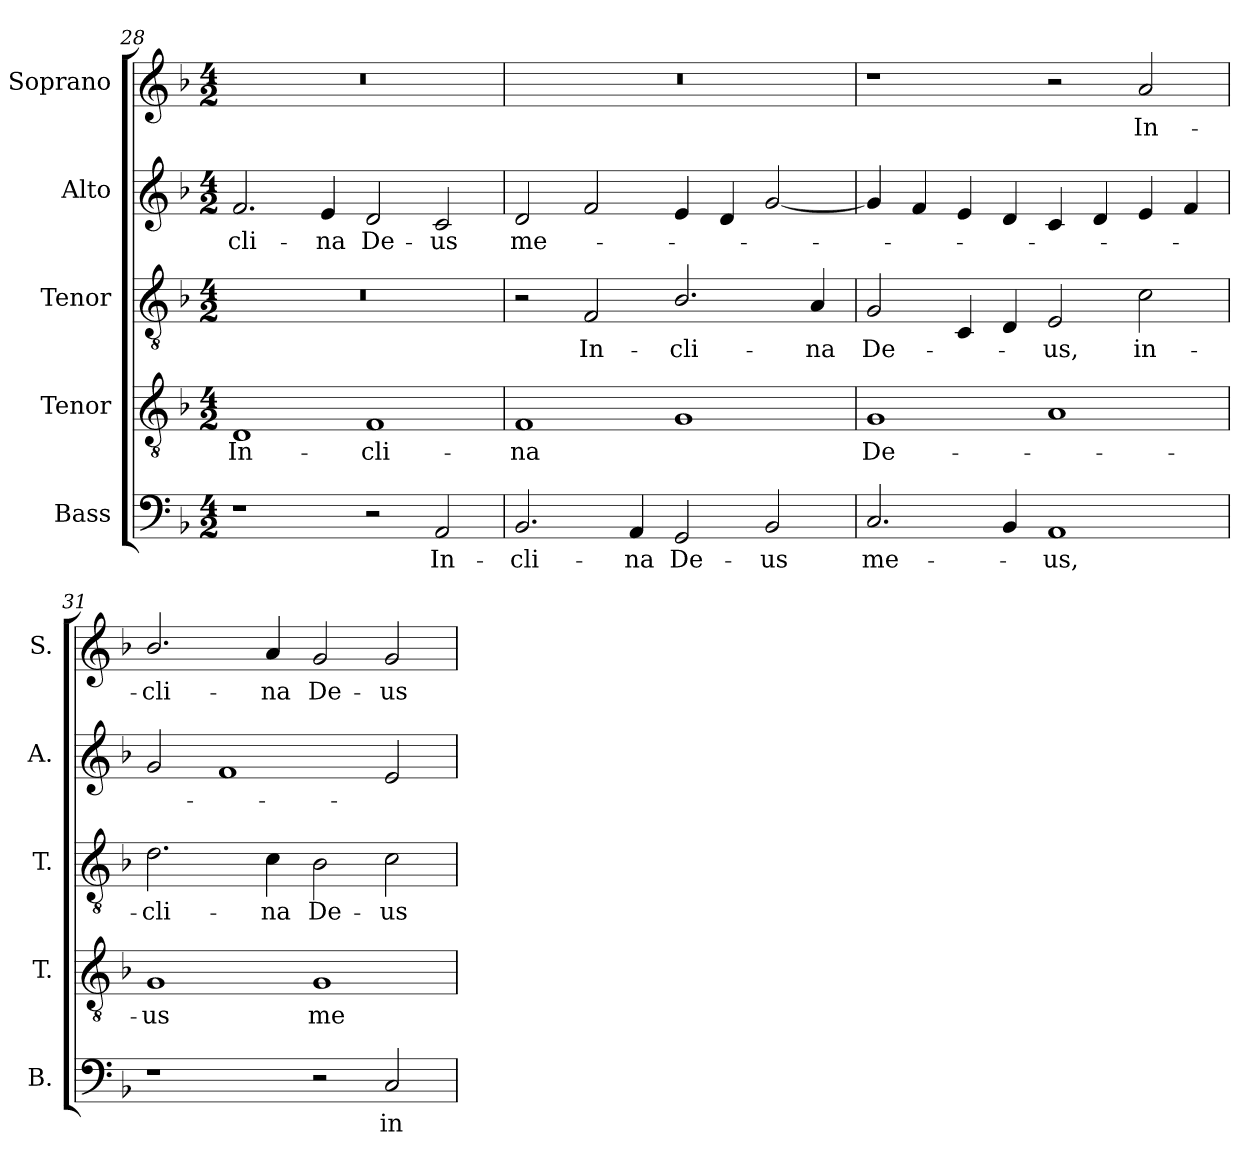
**kern	**text	**kern	**text	**kern	**text	**kern	**text	**kern	**text
*part5	*part5	*part4	*part4	*part3	*part3	*part2	*part2	*part1	*part1
*staff5	*staff5	*staff4	*staff4	*staff3	*staff3	*staff2	*staff2	*staff1	*staff1
*I"Bass	*	*I"Tenor	*	*I"Tenor	*	*I"Alto	*	*I"Soprano	*
*I'B.	*	*I'T.	*	*I'T.	*	*I'A.	*	*I'S.	*
*clefF4	*	*clefGv2	*	*clefGv2	*	*clefG2	*	*clefG2	*
*	*	*ITrd7c12	*	*ITrd7c12	*	*	*	*	*
*k[b-]	*	*k[b-]	*	*k[b-]	*	*k[b-]	*	*k[b-]	*
*F:	*	*F:	*	*F:	*	*F:	*	*F:	*
*M4/2	*	*M4/2	*	*M4/2	*	*M4/2	*	*M4/2	*
=28	=28	=28	=28	=28	=28	=28	=28	=28	=28
!	!	!	!LO:LY:b:color=#000000	!LO:N:vis=1	!	!	!	!	!
!	!	!	!	!	!	!	!LO:LY:b:color=#000000	!LO:N:vis=1	!
1r	.	1DDi	In-	0r	.	2.fi/	-cli-	0r	.
!	!	!	!	!	!	!	!LO:LY:b:color=#000000	!	!
.	.	.	.	.	.	4ei/	-na	.	.
!	!	!	!LO:LY:b:color=#000000	!	!	!	!	!	!
!	!	!	!	!	!	!	!LO:LY:b:color=#000000	!	!
2r	.	1FFi	-cli-	.	.	2di/	De-	.	.
!	!LO:LY:b:color=#000000	!	!	!	!	!	!	!	!
!	!	!	!	!	!	!	!LO:LY:b:color=#000000	!	!
2AAi/	In-	.	.	.	.	2ci/	-us	.	.
=29	=29	=29	=29	=29	=29	=29	=29	=29	=29
!	!LO:LY:b:color=#000000	!	!	!	!	!	!	!	!
!	!	!	!LO:LY:b:color=#000000	!	!	!	!	!	!
!	!	!	!	!	!	!	!LO:LY:b:color=#000000	!LO:N:vis=1	!
2.BB-i/	-cli-	1FFi	-na	2r	.	2di/	me-	0r	.
!	!	!	!	!	!LO:LY:b:color=#000000	!	!	!	!
.	.	.	.	2FFi/	In-	2fi/	.	.	.
!	!LO:LY:b:color=#000000	!	!	!	!	!	!	!	!
4AAi/	-na	.	.	.	.	.	.	.	.
!	!LO:LY:b:color=#000000	!	!	!	!	!	!	!	!
!	!	!	!	!	!LO:LY:b:color=#000000	!	!	!	!
2GGi/	De-	1GGi	.	2.BB-i/	-cli-	4ei/	.	.	.
.	.	.	.	.	.	4di/	.	.	.
!	!LO:LY:b:color=#000000	!	!	!	!	!	!	!	!
2BB-i/	-us	.	.	.	.	[2gi/	.	.	.
!	!	!	!	!	!LO:LY:b:color=#000000	!	!	!	!
.	.	.	.	4AAi/	-na	.	.	.	.
!!LO:PB:g=z
=30	=30	=30	=30	=30	=30	=30	=30	=30	=30
!	!LO:LY:b:color=#000000	!	!	!	!	!	!	!	!
!	!	!	!LO:LY:b:color=#000000	!	!	!	!	!	!
!	!	!	!	!	!LO:LY:b:color=#000000	!	!	!	!
2.Ci/	me-	1GGi	De-	2GGi/	De-	4gi/]	.	1r	.
.	.	.	.	.	.	4fi/	.	.	.
.	.	.	.	4CCi/	.	4ei/	.	.	.
4BB-i/	.	.	.	4DDi/	.	4di/	.	.	.
!	!LO:LY:b:color=#000000	!	!	!	!	!	!	!	!
!	!	!	!	!	!LO:LY:b:color=#000000	!	!	!	!
1AAi	-us,	1AAi	.	2EEi/	-us,	4ci/	.	2r	.
.	.	.	.	.	.	4di/	.	.	.
!	!	!	!	!	!LO:LY:b:color=#000000	!	!	!	!
!	!	!	!	!	!	!	!	!	!LO:LY:b:color=#000000
.	.	.	.	2Ci\	in-	4ei/	.	2ai/	In-
.	.	.	.	.	.	4fi/	.	.	.
=31	=31	=31	=31	=31	=31	=31	=31	=31	=31
!	!	!	!LO:LY:b:color=#000000	!	!	!	!	!	!
!	!	!	!	!	!LO:LY:b:color=#000000	!	!	!	!
!	!	!	!	!	!	!	!	!	!LO:LY:b:color=#000000
1r	.	1GGi	-us	2.Di\	-cli-	2gi/	.	2.b-i/	-cli-
.	.	.	.	.	.	1fi	.	.	.
!	!	!	!	!	!LO:LY:b:color=#000000	!	!	!	!
!	!	!	!	!	!	!	!	!	!LO:LY:b:color=#000000
.	.	.	.	4Ci\	-na	.	.	4ai/	-na
!	!	!	!LO:LY:b:color=#000000	!	!	!	!	!	!
!	!	!	!	!	!LO:LY:b:color=#000000	!	!	!	!
!	!	!	!	!	!	!	!	!	!LO:LY:b:color=#000000
2r	.	1GGi	me-	2BB-i\	De-	.	.	2gi/	De-
!	!LO:LY:b:color=#000000	!	!	!	!	!	!	!	!
!	!	!	!	!	!LO:LY:b:color=#000000	!	!	!	!
!	!	!	!	!	!	!	!	!	!LO:LY:b:color=#000000
2Ci/	in-	.	.	2Ci\	-us	2ei/	.	2gi/	-us
=	=	=	=	=	=	=	=	=	=
*-	*-	*-	*-	*-	*-	*-	*-	*-	*-
